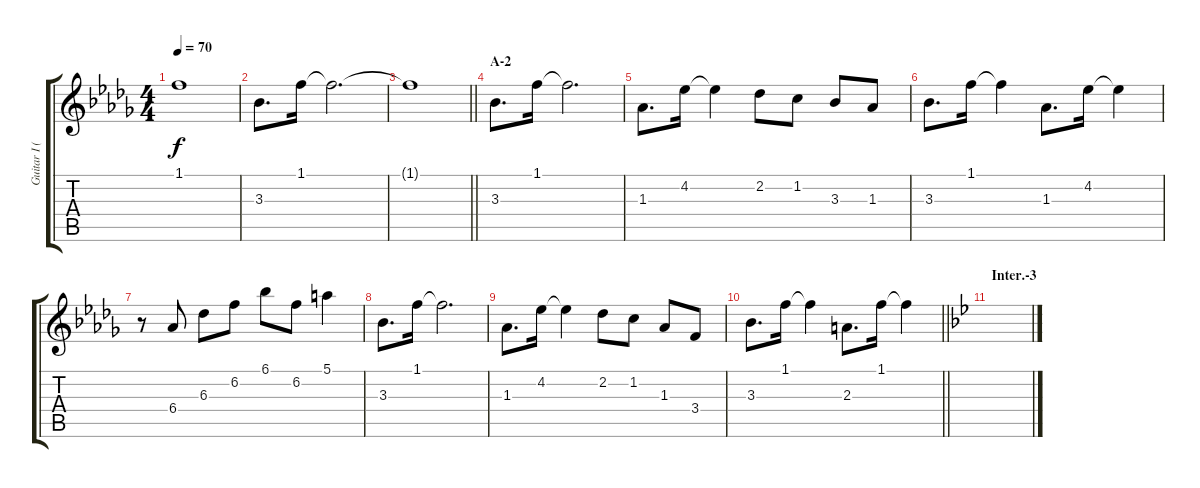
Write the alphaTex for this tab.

\track ("Guitar I (Nakano Azusa)" "Guitar I (") {instrument overdrivenguitar}
\staff {score tabs}
\tuning (E4 B3 G3 D3 A2 E2) {hide}
\ts (4 4)
\tempo 70
\clef g2
\ks db
1.1{t}.1{dy f} |
3.3.8{d} 1.1.16 1.1{t}.2{d} |
\barLineRight lightlight
1.1{t}.1 |
\section ("" "A-2")
3.3.8{d} 1.1.16 1.1{t}.2{d} |
1.3.8{d} 4.2.16 4.2{t}.4 2.2.8 1.2.8 3.3.8 1.3.8 |
3.3.8{d} 1.1.16 1.1{t}.4 1.3.8{d} 4.2.16 4.2{t}.4 |
r.8 6.4.8 6.3.8 6.2.8 6.1.8 6.2.8 5.1.4 |
3.3.8{d} 1.1.16 1.1{t}.2{d} |
1.3.8{d} 4.2.16 4.2{t}.4 2.2.8 1.2.8 1.3.8 3.4.8 |
\barLineRight lightlight
3.3.8{d} 1.1.16 1.1{t}.4 2.3.8{d} 1.1.16 1.1{t}.4 |
\section ("" "Inter.-3")
\ks bb
